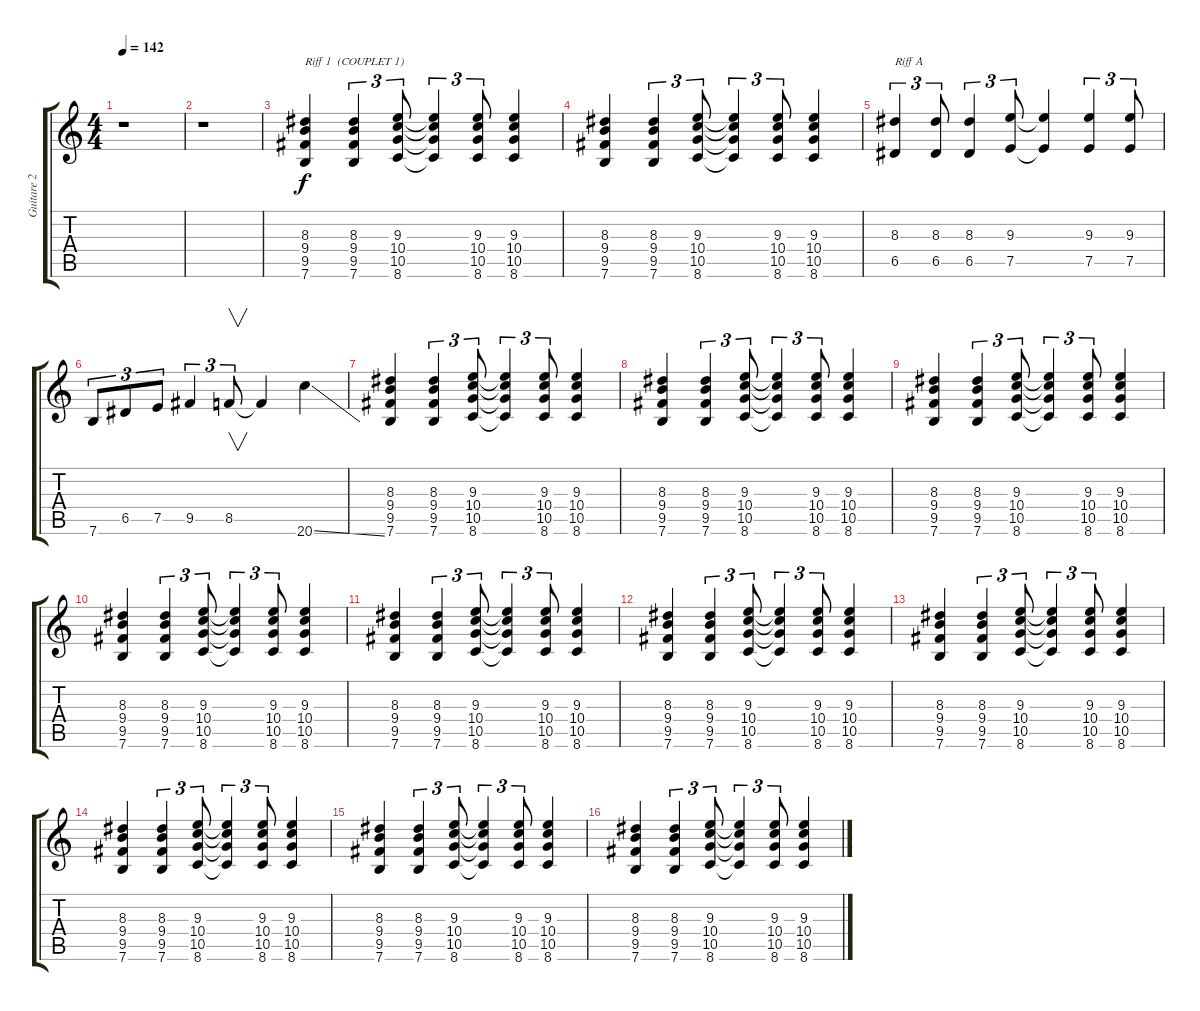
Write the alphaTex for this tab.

\track ("Guitare 2" "Guitare 2") {instrument distortionguitar}
\staff {score tabs}
\tuning (E4 B3 G3 D3 A2 E2) {hide}
\ts (4 4)
\tempo 142
\clef g2
\ks c
r.1{dy f instrument distortionguitar} |
r.1 |
(8.3 9.4 9.5 7.6).4{txt "Riff 1  (COUPLET 1)"} (8.3 9.4 9.5 7.6).4{tu (3 2)} (9.3 10.4 10.5 8.6).8{tu (3 2)} (9.3{t} 10.4{t} 10.5{t} 8.6{t}).4{tu (3 2)} (9.3 10.4 10.5 8.6).8{tu (3 2)} (9.3 10.4 10.5 8.6).4 |
(8.3 9.4 9.5 7.6).4 (8.3 9.4 9.5 7.6).4{tu (3 2)} (9.3 10.4 10.5 8.6).8{tu (3 2)} (9.3{t} 10.4{t} 10.5{t} 8.6{t}).4{tu (3 2)} (9.3 10.4 10.5 8.6).8{tu (3 2)} (9.3 10.4 10.5 8.6).4 |
(8.3 6.5).4{tu (3 2) txt "Riff A"} (8.3 6.5).8{tu (3 2)} (8.3 6.5).4{tu (3 2)} (9.3 7.5).8{tu (3 2)} (9.3{t} 7.5{t}).4 (9.3 7.5).4{tu (3 2)} (9.3 7.5).8{tu (3 2)} |
7.6.8{tu (3 2)} 6.5.8{tu (3 2)} 7.5.8{tu (3 2)} 9.5.4{tu (3 2)} 8.5.8{v tu (3 2)} 8.5{t}.4 20.6{ss}.4 |
(8.3 9.4 9.5 7.6).4 (8.3 9.4 9.5 7.6).4{tu (3 2)} (9.3 10.4 10.5 8.6).8{tu (3 2)} (9.3{t} 10.4{t} 10.5{t} 8.6{t}).4{tu (3 2)} (9.3 10.4 10.5 8.6).8{tu (3 2)} (9.3 10.4 10.5 8.6).4 |
(8.3 9.4 9.5 7.6).4 (8.3 9.4 9.5 7.6).4{tu (3 2)} (9.3 10.4 10.5 8.6).8{tu (3 2)} (9.3{t} 10.4{t} 10.5{t} 8.6{t}).4{tu (3 2)} (9.3 10.4 10.5 8.6).8{tu (3 2)} (9.3 10.4 10.5 8.6).4 |
(8.3 9.4 9.5 7.6).4 (8.3 9.4 9.5 7.6).4{tu (3 2)} (9.3 10.4 10.5 8.6).8{tu (3 2)} (9.3{t} 10.4{t} 10.5{t} 8.6{t}).4{tu (3 2)} (9.3 10.4 10.5 8.6).8{tu (3 2)} (9.3 10.4 10.5 8.6).4 |
(8.3 9.4 9.5 7.6).4 (8.3 9.4 9.5 7.6).4{tu (3 2)} (9.3 10.4 10.5 8.6).8{tu (3 2)} (9.3{t} 10.4{t} 10.5{t} 8.6{t}).4{tu (3 2)} (9.3 10.4 10.5 8.6).8{tu (3 2)} (9.3 10.4 10.5 8.6).4 |
(8.3 9.4 9.5 7.6).4 (8.3 9.4 9.5 7.6).4{tu (3 2)} (9.3 10.4 10.5 8.6).8{tu (3 2)} (9.3{t} 10.4{t} 10.5{t} 8.6{t}).4{tu (3 2)} (9.3 10.4 10.5 8.6).8{tu (3 2)} (9.3 10.4 10.5 8.6).4 |
(8.3 9.4 9.5 7.6).4 (8.3 9.4 9.5 7.6).4{tu (3 2)} (9.3 10.4 10.5 8.6).8{tu (3 2)} (9.3{t} 10.4{t} 10.5{t} 8.6{t}).4{tu (3 2)} (9.3 10.4 10.5 8.6).8{tu (3 2)} (9.3 10.4 10.5 8.6).4 |
(8.3 9.4 9.5 7.6).4 (8.3 9.4 9.5 7.6).4{tu (3 2)} (9.3 10.4 10.5 8.6).8{tu (3 2)} (9.3{t} 10.4{t} 10.5{t} 8.6{t}).4{tu (3 2)} (9.3 10.4 10.5 8.6).8{tu (3 2)} (9.3 10.4 10.5 8.6).4 |
(8.3 9.4 9.5 7.6).4 (8.3 9.4 9.5 7.6).4{tu (3 2)} (9.3 10.4 10.5 8.6).8{tu (3 2)} (9.3{t} 10.4{t} 10.5{t} 8.6{t}).4{tu (3 2)} (9.3 10.4 10.5 8.6).8{tu (3 2)} (9.3 10.4 10.5 8.6).4 |
(8.3 9.4 9.5 7.6).4 (8.3 9.4 9.5 7.6).4{tu (3 2)} (9.3 10.4 10.5 8.6).8{tu (3 2)} (9.3{t} 10.4{t} 10.5{t} 8.6{t}).4{tu (3 2)} (9.3 10.4 10.5 8.6).8{tu (3 2)} (9.3 10.4 10.5 8.6).4 |
(8.3 9.4 9.5 7.6).4 (8.3 9.4 9.5 7.6).4{tu (3 2)} (9.3 10.4 10.5 8.6).8{tu (3 2)} (9.3{t} 10.4{t} 10.5{t} 8.6{t}).4{tu (3 2)} (9.3 10.4 10.5 8.6).8{tu (3 2)} (9.3 10.4 10.5 8.6).4
